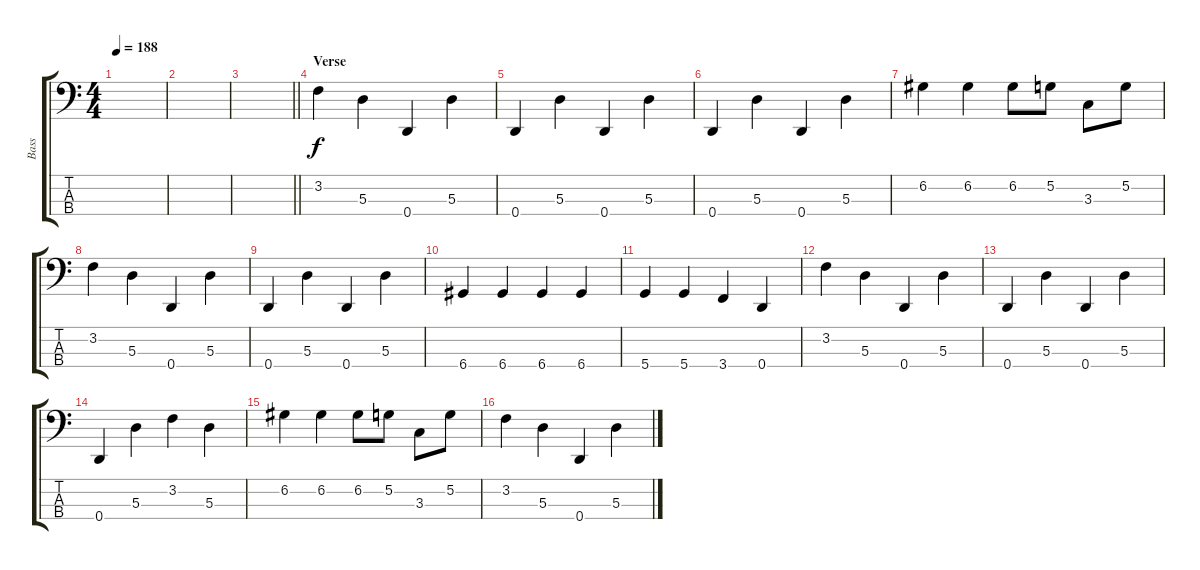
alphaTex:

\track ("Bass" "Bass") {instrument electricbasspick}
\staff {score tabs}
\tuning (G2 D2 A1 D1) {hide}
\ts (4 4)
\tempo 188
\clef f4
\ks c
|
|
\barLineRight lightlight
|
\section ("" "Verse")
3.2.4 5.3.4 0.4.4 5.3.4 |
0.4.4 5.3.4 0.4.4 5.3.4 |
0.4.4 5.3.4 0.4.4 5.3.4 |
6.2.4 6.2.4 6.2.8 5.2.8 3.3.8 5.2.8 |
3.2.4 5.3.4 0.4.4 5.3.4 |
0.4.4 5.3.4 0.4.4 5.3.4 |
6.4.4 6.4.4 6.4.4 6.4.4 |
5.4.4 5.4.4 3.4.4 0.4.4 |
3.2.4 5.3.4 0.4.4 5.3.4 |
0.4.4 5.3.4 0.4.4 5.3.4 |
0.4.4 5.3.4 3.2.4 5.3.4 |
6.2.4 6.2.4 6.2.8 5.2.8 3.3.8 5.2.8 |
3.2.4 5.3.4 0.4.4 5.3.4
